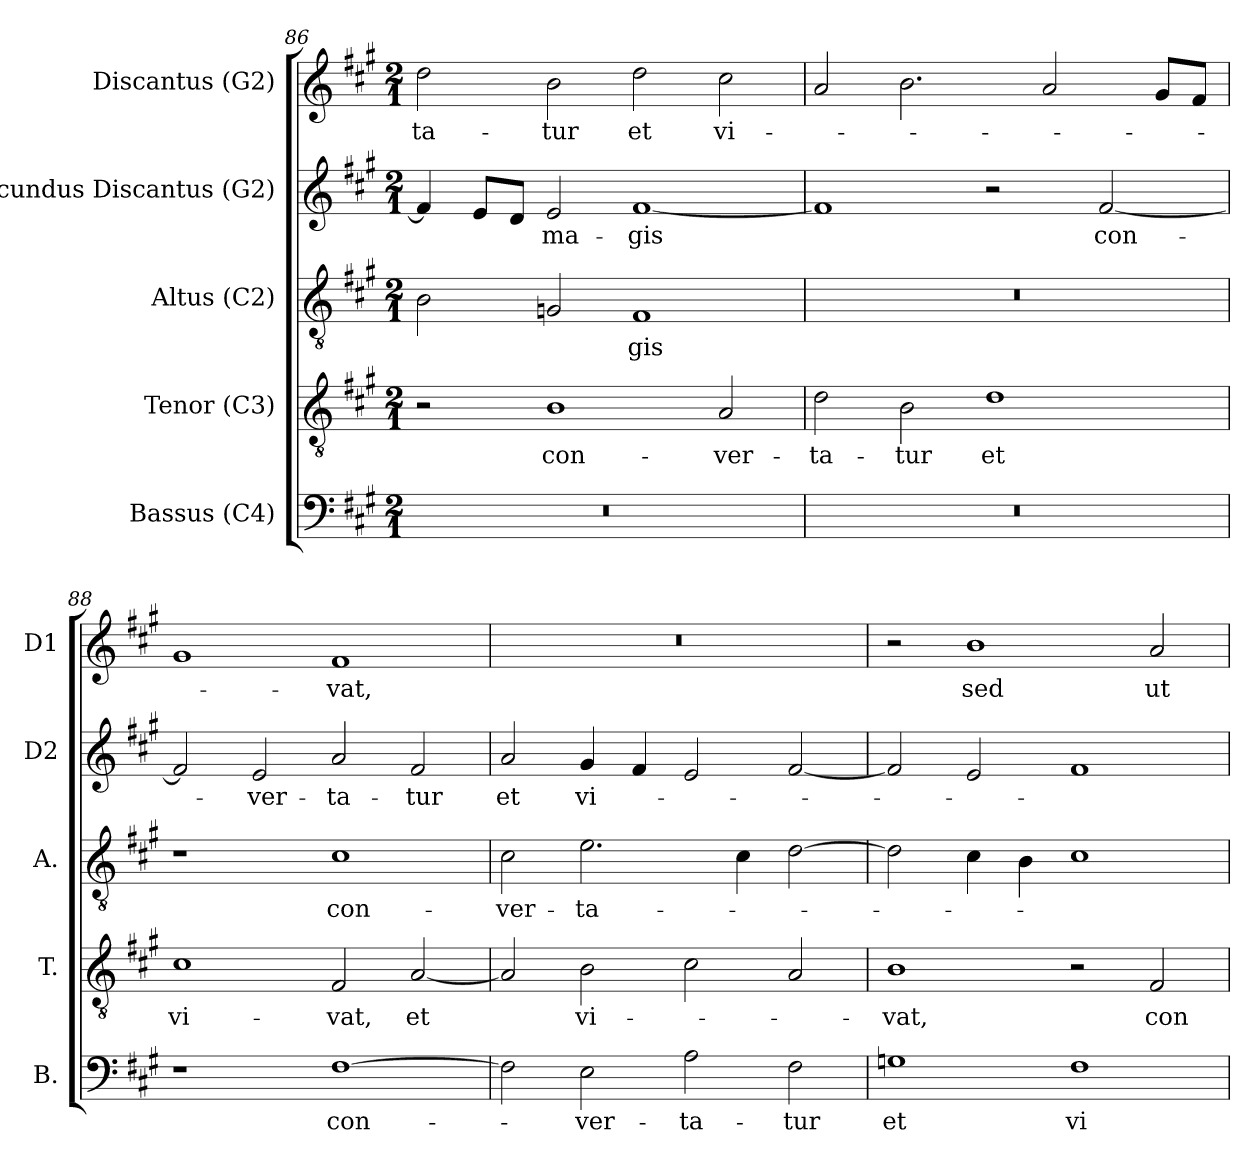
**kern	**text	**kern	**text	**kern	**text	**kern	**text	**kern	**text
*part5	*part5	*part4	*part4	*part3	*part3	*part2	*part2	*part1	*part1
*staff5	*staff5	*staff4	*staff4	*staff3	*staff3	*staff2	*staff2	*staff1	*staff1
*I"Bassus (C4)	*	*I"Tenor (C3)	*	*I"Altus (C2)	*	*I"Secundus Discantus (G2)	*	*I"Discantus (G2)	*
*I'B.	*	*I'T.	*	*I'A.	*	*I'D2	*	*I'D1	*
!!LO:LB:g=z
*clefF4	*	*clefGv2	*	*clefGv2	*	*clefG2	*	*clefG2	*
*	*	*ITrd7c12	*	*ITrd7c12	*	*	*	*	*
*k[f#c#g#]	*	*k[f#c#g#]	*	*k[f#c#g#]	*	*k[f#c#g#]	*	*k[f#c#g#]	*
*A:	*	*A:	*	*A:	*	*A:	*	*A:	*
*M2/1	*	*M2/1	*	*M2/1	*	*M2/1	*	*M2/1	*
=86	=86	=86	=86	=86	=86	=86	=86	=86	=86
!LO:N:vis=1	!	!	!	!	!	!	!	!	!
!	!	!	!	!	!	!	!	!	!LO:LY:b:color=#000000
0r	.	2r	.	2BBi\	.	4f#i/]	.	2ddi\	-ta-
.	.	.	.	.	.	8ei/L	.	.	.
.	.	.	.	.	.	8di/J	.	.	.
!	!	!	!LO:LY:b:color=#000000	!	!	!	!	!	!
!	!	!	!	!	!	!	!LO:LY:b:color=#000000	!	!
!	!	!	!	!	!	!	!	!	!LO:LY:b:color=#000000
.	.	1BBi	con-	2GGni/	.	2ei/	ma-	2bi\	-tur
!	!	!	!	!	!LO:LY:b:color=#000000	!	!	!	!
!	!	!	!	!	!	!	!LO:LY:b:color=#000000	!	!
!	!	!	!	!	!	!	!	!	!LO:LY:b:color=#000000
.	.	.	.	1FF#i	-gis	[1f#i	-gis	2ddi\	et
!	!	!	!LO:LY:b:color=#000000	!	!	!	!	!	!
!	!	!	!	!	!	!	!	!	!LO:LY:b:color=#000000
.	.	2AAi/	-ver-	.	.	.	.	2cc#i\	vi-
=87	=87	=87	=87	=87	=87	=87	=87	=87	=87
!LO:N:vis=1	!	!	!	!	!	!	!	!	!
!	!	!	!LO:LY:b:color=#000000	!LO:N:vis=1	!	!	!	!	!
0r	.	2Di\	-ta-	0r	.	1f#i]	.	2ai/	.
!	!	!	!LO:LY:b:color=#000000	!	!	!	!	!	!
.	.	2BBi\	-tur	.	.	.	.	2.bi\	.
!	!	!	!LO:LY:b:color=#000000	!	!	!	!	!	!
.	.	1Di	et	.	.	2r	.	.	.
.	.	.	.	.	.	.	.	2ai/	.
!	!	!	!	!	!	!	!LO:LY:b:color=#000000	!	!
.	.	.	.	.	.	[2f#i/	con-	.	.
.	.	.	.	.	.	.	.	8g#i/L	.
.	.	.	.	.	.	.	.	8f#i/J	.
=88	=88	=88	=88	=88	=88	=88	=88	=88	=88
!	!	!	!LO:LY:b:color=#000000	!	!	!	!	!	!
1r	.	1C#i	vi-	1r	.	2f#i/]	.	1g#i	.
!	!	!	!	!	!	!	!LO:LY:b:color=#000000	!	!
.	.	.	.	.	.	2ei/	-ver-	.	.
!	!LO:LY:b:color=#000000	!	!	!	!	!	!	!	!
!	!	!	!LO:LY:b:color=#000000	!	!	!	!	!	!
!	!	!	!	!	!LO:LY:b:color=#000000	!	!	!	!
!	!	!	!	!	!	!	!LO:LY:b:color=#000000	!	!
!	!	!	!	!	!	!	!	!	!LO:LY:b:color=#000000
[1F#i	con-	2FF#i/	-vat,	1C#i	con-	2ai/	-ta-	1f#i	-vat,
!	!	!	!LO:LY:b:color=#000000	!	!	!	!	!	!
!	!	!	!	!	!	!	!LO:LY:b:color=#000000	!	!
.	.	[2AAi/	et	.	.	2f#i/	-tur	.	.
=89	=89	=89	=89	=89	=89	=89	=89	=89	=89
!	!	!	!	!	!LO:LY:b:color=#000000	!	!	!	!
!	!	!	!	!	!	!	!LO:LY:b:color=#000000	!LO:N:vis=1	!
2F#i\]	.	2AAi/]	.	2C#i\	-ver-	2ai/	et	0r	.
!	!LO:LY:b:color=#000000	!	!	!	!	!	!	!	!
!	!	!	!LO:LY:b:color=#000000	!	!	!	!	!	!
!	!	!	!	!	!LO:LY:b:color=#000000	!	!	!	!
!	!	!	!	!	!	!	!LO:LY:b:color=#000000	!	!
2Ei\	-ver-	2BBi\	vi-	2.Ei\	-ta-	4g#i/	vi-	.	.
.	.	.	.	.	.	4f#i/	.	.	.
!	!LO:LY:b:color=#000000	!	!	!	!	!	!	!	!
2Ai\	-ta-	2C#i\	.	.	.	2ei/	.	.	.
.	.	.	.	4C#i\	.	.	.	.	.
!	!LO:LY:b:color=#000000	!	!	!	!	!	!	!	!
2F#i\	-tur	2AAi/	.	[2Di\	.	[2f#i/	.	.	.
!!LO:LB:g=z
=90	=90	=90	=90	=90	=90	=90	=90	=90	=90
!	!LO:LY:b:color=#000000	!	!	!	!	!	!	!	!
!	!	!	!LO:LY:b:color=#000000	!	!	!	!	!	!
1Gni	et	1BBi	-vat,	2Di\]	.	2f#i/]	.	2r	.
!	!	!	!	!	!	!	!	!	!LO:LY:b:color=#000000
.	.	.	.	4C#i\	.	2ei/	.	1bi	sed
.	.	.	.	4BBi\	.	.	.	.	.
!	!LO:LY:b:color=#000000	!	!	!	!	!	!	!	!
1F#i	vi-	2r	.	1C#i	.	1f#i	.	.	.
!	!	!	!LO:LY:b:color=#000000	!	!	!	!	!	!
!	!	!	!	!	!	!	!	!	!LO:LY:b:color=#000000
.	.	2FF#i/	con-	.	.	.	.	2ai/	ut
=	=	=	=	=	=	=	=	=	=
*-	*-	*-	*-	*-	*-	*-	*-	*-	*-
